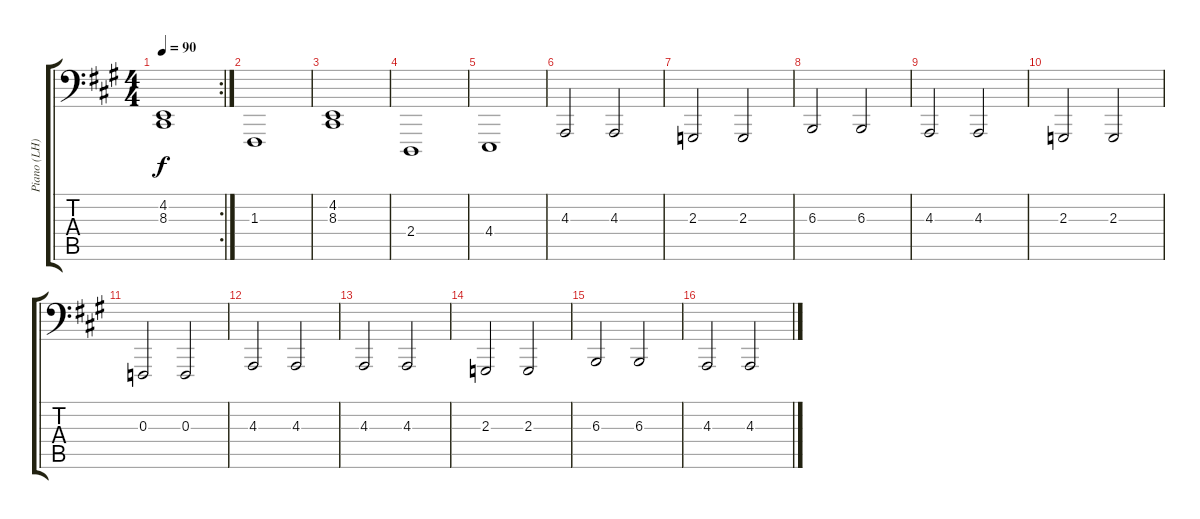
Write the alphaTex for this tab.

\track ("Piano (LH)" "Piano (LH)") {instrument electricgrandpiano}
\staff {score tabs}
\tuning (F2 C2 F1 C1 F0 C0) {hide}
\rc 2
\ts (4 4)
\tempo 90
\clef f4
\ks a
(4.2 8.3).1{dy f} |
1.3.1 |
(4.2 8.3).1 |
2.4.1 |
4.4.1 |
4.3.2 4.3.2 |
2.3.2 2.3.2 |
6.3.2 6.3.2 |
4.3.2 4.3.2 |
2.3.2 2.3.2 |
0.3.2 0.3.2 |
4.3.2 4.3.2 |
4.3.2 4.3.2 |
2.3.2 2.3.2 |
6.3.2 6.3.2 |
4.3.2 4.3.2
